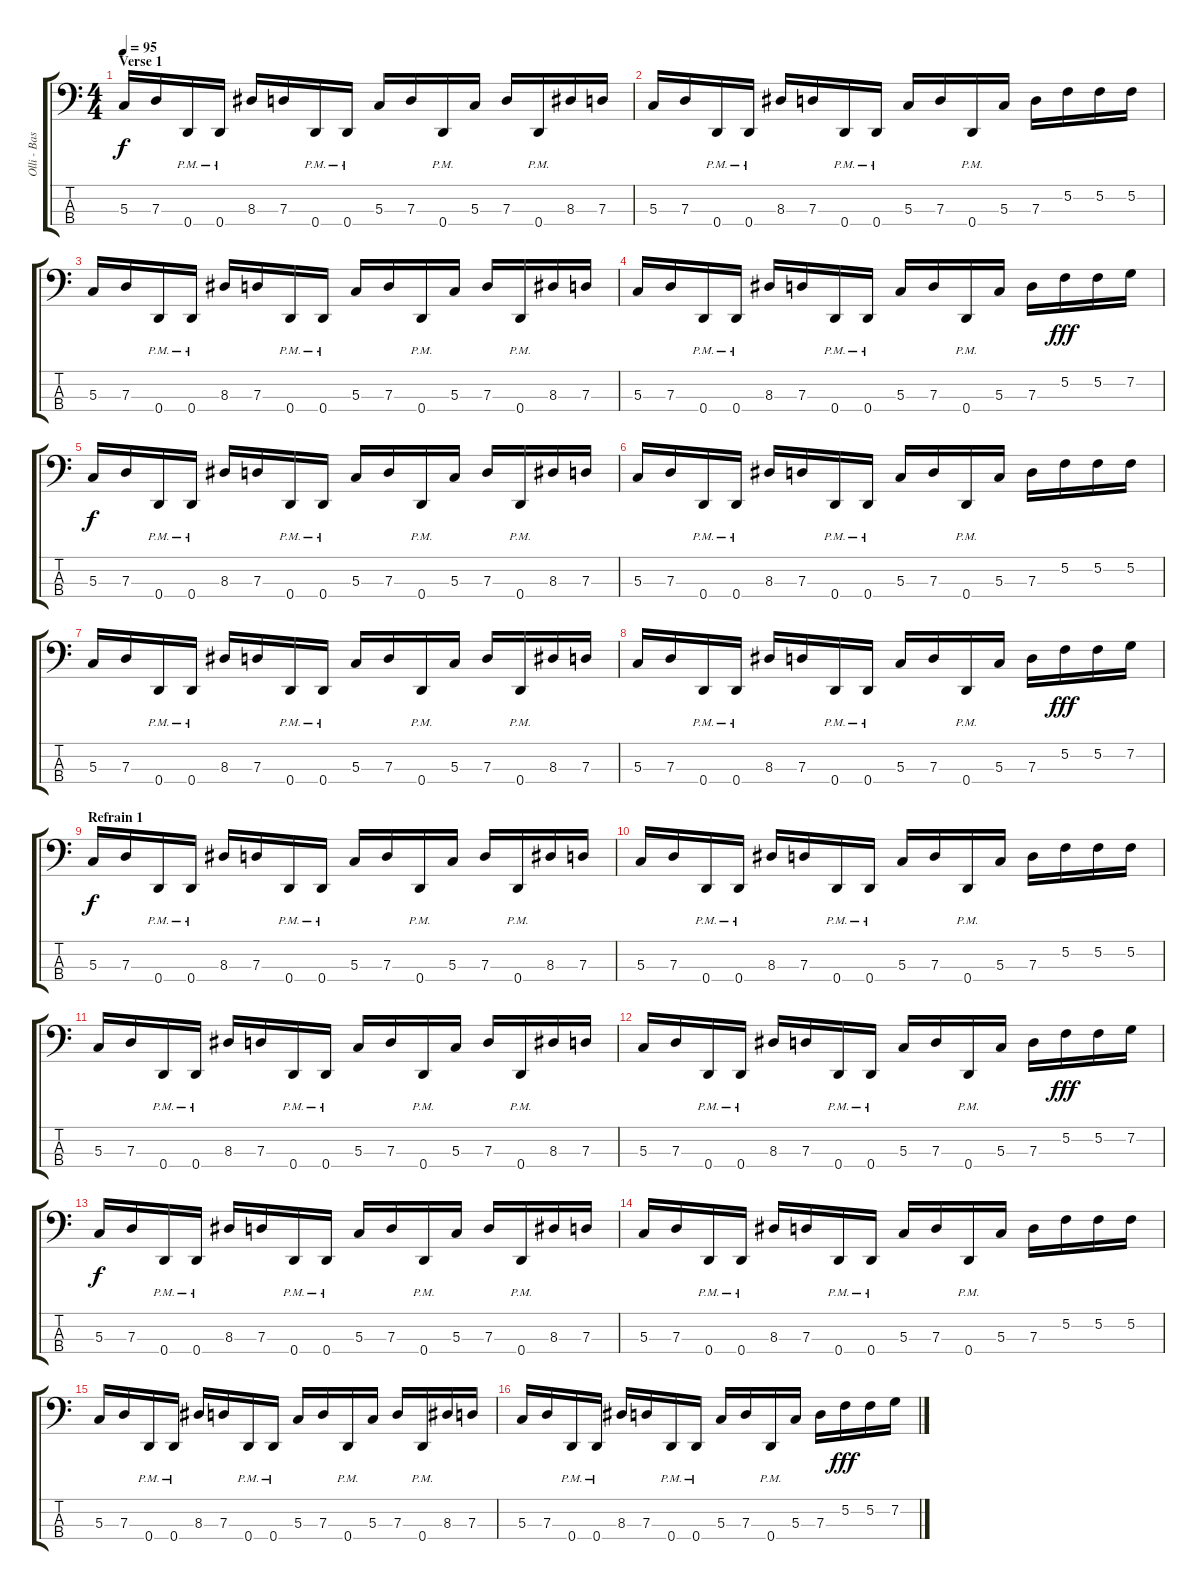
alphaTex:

\track ("Olli - Bass" "Olli - Bas") {instrument synthbass2}
\staff {score tabs}
\tuning (F2 C2 G1 D1) {hide}
\ts (4 4)
\section ("" "Verse 1")
\tempo 95
\clef f4
\ks c
5.3.16{dy f} 7.3.16 0.4{pm}.16 0.4{pm}.16 8.3.16 7.3.16 0.4{pm}.16 0.4{pm}.16 5.3.16 7.3.16 0.4{pm}.16 5.3.16 7.3.16 0.4{pm}.16 8.3.16 7.3.16 |
5.3.16 7.3.16 0.4{pm}.16 0.4{pm}.16 8.3.16 7.3.16 0.4{pm}.16 0.4{pm}.16 5.3.16 7.3.16 0.4{pm}.16 5.3.16 7.3.16 5.2.16 5.2.16 5.2.16 |
5.3.16 7.3.16 0.4{pm}.16 0.4{pm}.16 8.3.16 7.3.16 0.4{pm}.16 0.4{pm}.16 5.3.16 7.3.16 0.4{pm}.16 5.3.16 7.3.16 0.4{pm}.16 8.3.16 7.3.16 |
5.3.16 7.3.16 0.4{pm}.16 0.4{pm}.16 8.3.16 7.3.16 0.4{pm}.16 0.4{pm}.16 5.3.16 7.3.16 0.4{pm}.16 5.3.16 7.3.16 5.2.16{dy fff} 5.2.16 7.2.16 |
5.3.16{dy f} 7.3.16 0.4{pm}.16 0.4{pm}.16 8.3.16 7.3.16 0.4{pm}.16 0.4{pm}.16 5.3.16 7.3.16 0.4{pm}.16 5.3.16 7.3.16 0.4{pm}.16 8.3.16 7.3.16 |
5.3.16 7.3.16 0.4{pm}.16 0.4{pm}.16 8.3.16 7.3.16 0.4{pm}.16 0.4{pm}.16 5.3.16 7.3.16 0.4{pm}.16 5.3.16 7.3.16 5.2.16 5.2.16 5.2.16 |
5.3.16 7.3.16 0.4{pm}.16 0.4{pm}.16 8.3.16 7.3.16 0.4{pm}.16 0.4{pm}.16 5.3.16 7.3.16 0.4{pm}.16 5.3.16 7.3.16 0.4{pm}.16 8.3.16 7.3.16 |
5.3.16 7.3.16 0.4{pm}.16 0.4{pm}.16 8.3.16 7.3.16 0.4{pm}.16 0.4{pm}.16 5.3.16 7.3.16 0.4{pm}.16 5.3.16 7.3.16 5.2.16{dy fff} 5.2.16 7.2.16 |
\section ("" "Refrain 1")
5.3.16{dy f} 7.3.16 0.4{pm}.16 0.4{pm}.16 8.3.16 7.3.16 0.4{pm}.16 0.4{pm}.16 5.3.16 7.3.16 0.4{pm}.16 5.3.16 7.3.16 0.4{pm}.16 8.3.16 7.3.16 |
5.3.16 7.3.16 0.4{pm}.16 0.4{pm}.16 8.3.16 7.3.16 0.4{pm}.16 0.4{pm}.16 5.3.16 7.3.16 0.4{pm}.16 5.3.16 7.3.16 5.2.16 5.2.16 5.2.16 |
5.3.16 7.3.16 0.4{pm}.16 0.4{pm}.16 8.3.16 7.3.16 0.4{pm}.16 0.4{pm}.16 5.3.16 7.3.16 0.4{pm}.16 5.3.16 7.3.16 0.4{pm}.16 8.3.16 7.3.16 |
5.3.16 7.3.16 0.4{pm}.16 0.4{pm}.16 8.3.16 7.3.16 0.4{pm}.16 0.4{pm}.16 5.3.16 7.3.16 0.4{pm}.16 5.3.16 7.3.16 5.2.16{dy fff} 5.2.16 7.2.16 |
5.3.16{dy f} 7.3.16 0.4{pm}.16 0.4{pm}.16 8.3.16 7.3.16 0.4{pm}.16 0.4{pm}.16 5.3.16 7.3.16 0.4{pm}.16 5.3.16 7.3.16 0.4{pm}.16 8.3.16 7.3.16 |
5.3.16 7.3.16 0.4{pm}.16 0.4{pm}.16 8.3.16 7.3.16 0.4{pm}.16 0.4{pm}.16 5.3.16 7.3.16 0.4{pm}.16 5.3.16 7.3.16 5.2.16 5.2.16 5.2.16 |
5.3.16 7.3.16 0.4{pm}.16 0.4{pm}.16 8.3.16 7.3.16 0.4{pm}.16 0.4{pm}.16 5.3.16 7.3.16 0.4{pm}.16 5.3.16 7.3.16 0.4{pm}.16 8.3.16 7.3.16 |
5.3.16 7.3.16 0.4{pm}.16 0.4{pm}.16 8.3.16 7.3.16 0.4{pm}.16 0.4{pm}.16 5.3.16 7.3.16 0.4{pm}.16 5.3.16 7.3.16 5.2.16{dy fff} 5.2.16 7.2.16
